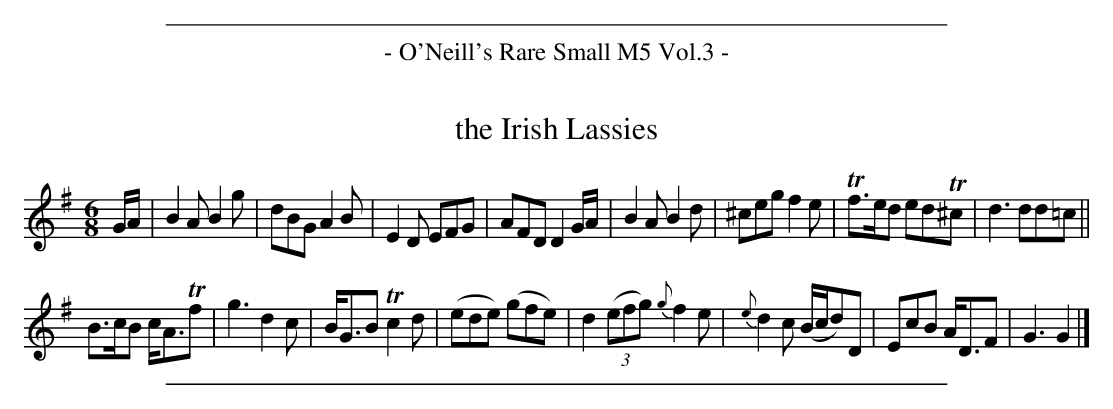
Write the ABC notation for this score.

X:1
T: the Irish Lassies
M: 6/8
L: 1/8
K: G
G/A/ |\
B2A B2g | dBG A2B | E2D EFG | AFD D2 G/A/ |\
B2A B2d | ^ceg f2e | Tf>ed edT^c | d3 dd=c ||
B>cB c<ATf | g3 d2c | B<GB Tc2d | (ede) (gfe) |\
d2((3efg) {g}f2e | {e}d2c (B/c/d)D | EcB A<DF | G3 G2 |]
